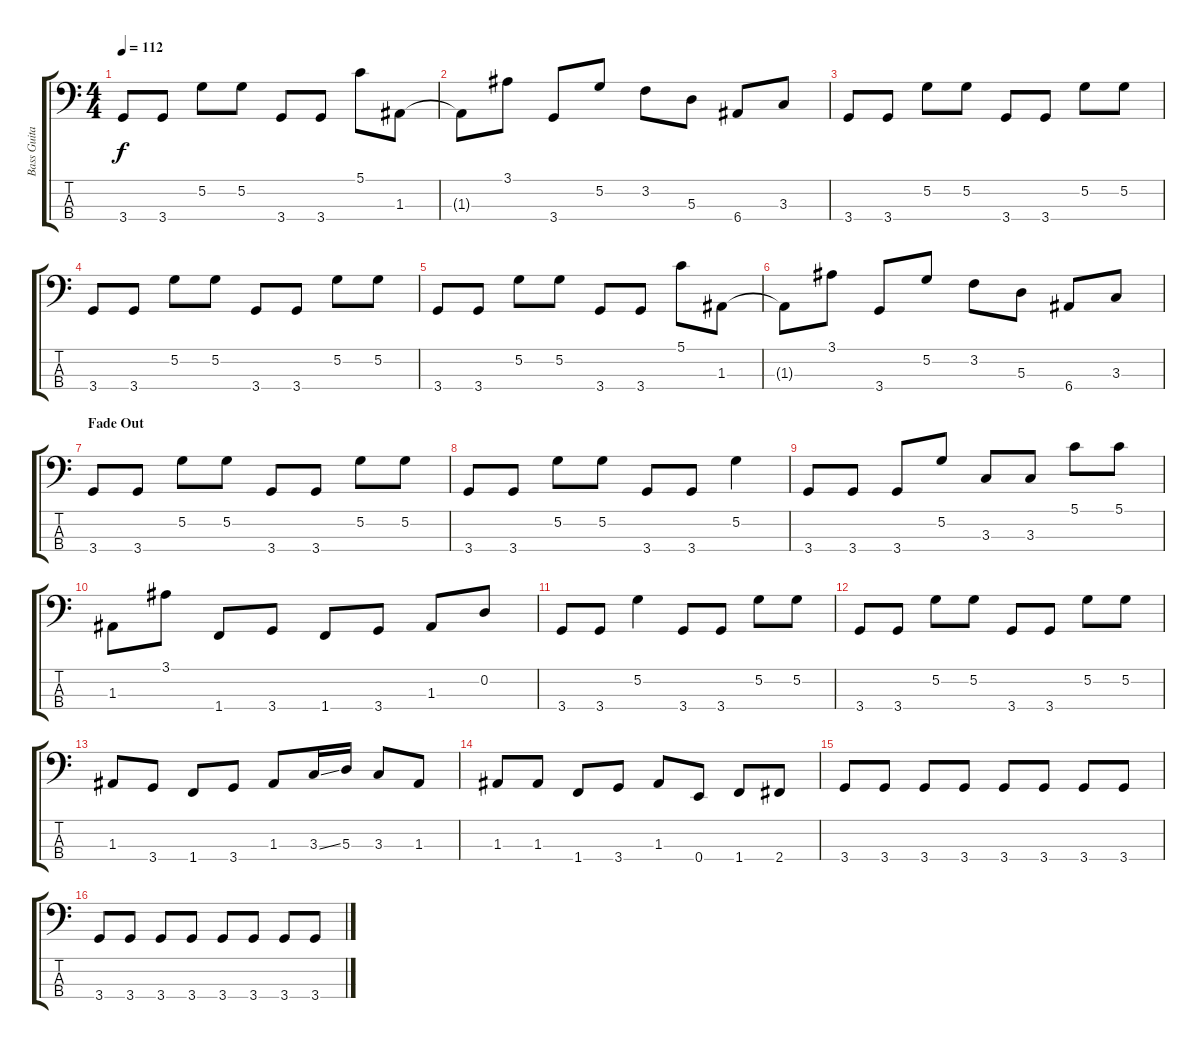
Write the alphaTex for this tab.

\track ("Bass Guitar" "Bass Guita") {instrument electricbasspick}
\staff {score tabs}
\tuning (G2 D2 A1 E1) {hide}
\ts (4 4)
\tempo 112
\clef f4
\ks c
3.4.8{dy f} 3.4.8 5.2.8 5.2.8 3.4.8 3.4.8 5.1.8 1.3.8 |
1.3{t}.8 3.1.8 3.4.8 5.2.8 3.2.8 5.3.8 6.4.8 3.3.8 |
3.4.8 3.4.8 5.2.8 5.2.8 3.4.8 3.4.8 5.2.8 5.2.8 |
3.4.8 3.4.8 5.2.8 5.2.8 3.4.8 3.4.8 5.2.8 5.2.8 |
3.4.8 3.4.8 5.2.8 5.2.8 3.4.8 3.4.8 5.1.8 1.3.8 |
1.3{t}.8 3.1.8 3.4.8 5.2.8 3.2.8 5.3.8 6.4.8 3.3.8 |
\section ("" "Fade Out")
3.4.8 3.4.8 5.2.8 5.2.8 3.4.8 3.4.8 5.2.8 5.2.8 |
3.4.8 3.4.8 5.2.8 5.2.8 3.4.8 3.4.8 5.2.4 |
3.4.8 3.4.8 3.4.8 5.2.8 3.3.8 3.3.8 5.1.8 5.1.8 |
1.3.8 3.1.8 1.4.8 3.4.8 1.4.8 3.4.8 1.3.8 0.2.8 |
3.4.8 3.4.8 5.2.4 3.4.8 3.4.8 5.2.8 5.2.8 |
3.4.8 3.4.8 5.2.8 5.2.8 3.4.8 3.4.8 5.2.8 5.2.8 |
1.3.8 3.4.8 1.4.8 3.4.8 1.3.8 3.3{ss}.16 5.3.16 3.3.8 1.3.8 |
1.3.8 1.3.8 1.4.8 3.4.8 1.3.8 0.4.8 1.4.8 2.4.8 |
3.4.8 3.4.8 3.4.8 3.4.8 3.4.8 3.4.8 3.4.8 3.4.8 |
3.4.8 3.4.8 3.4.8 3.4.8 3.4.8 3.4.8 3.4.8 3.4.8
